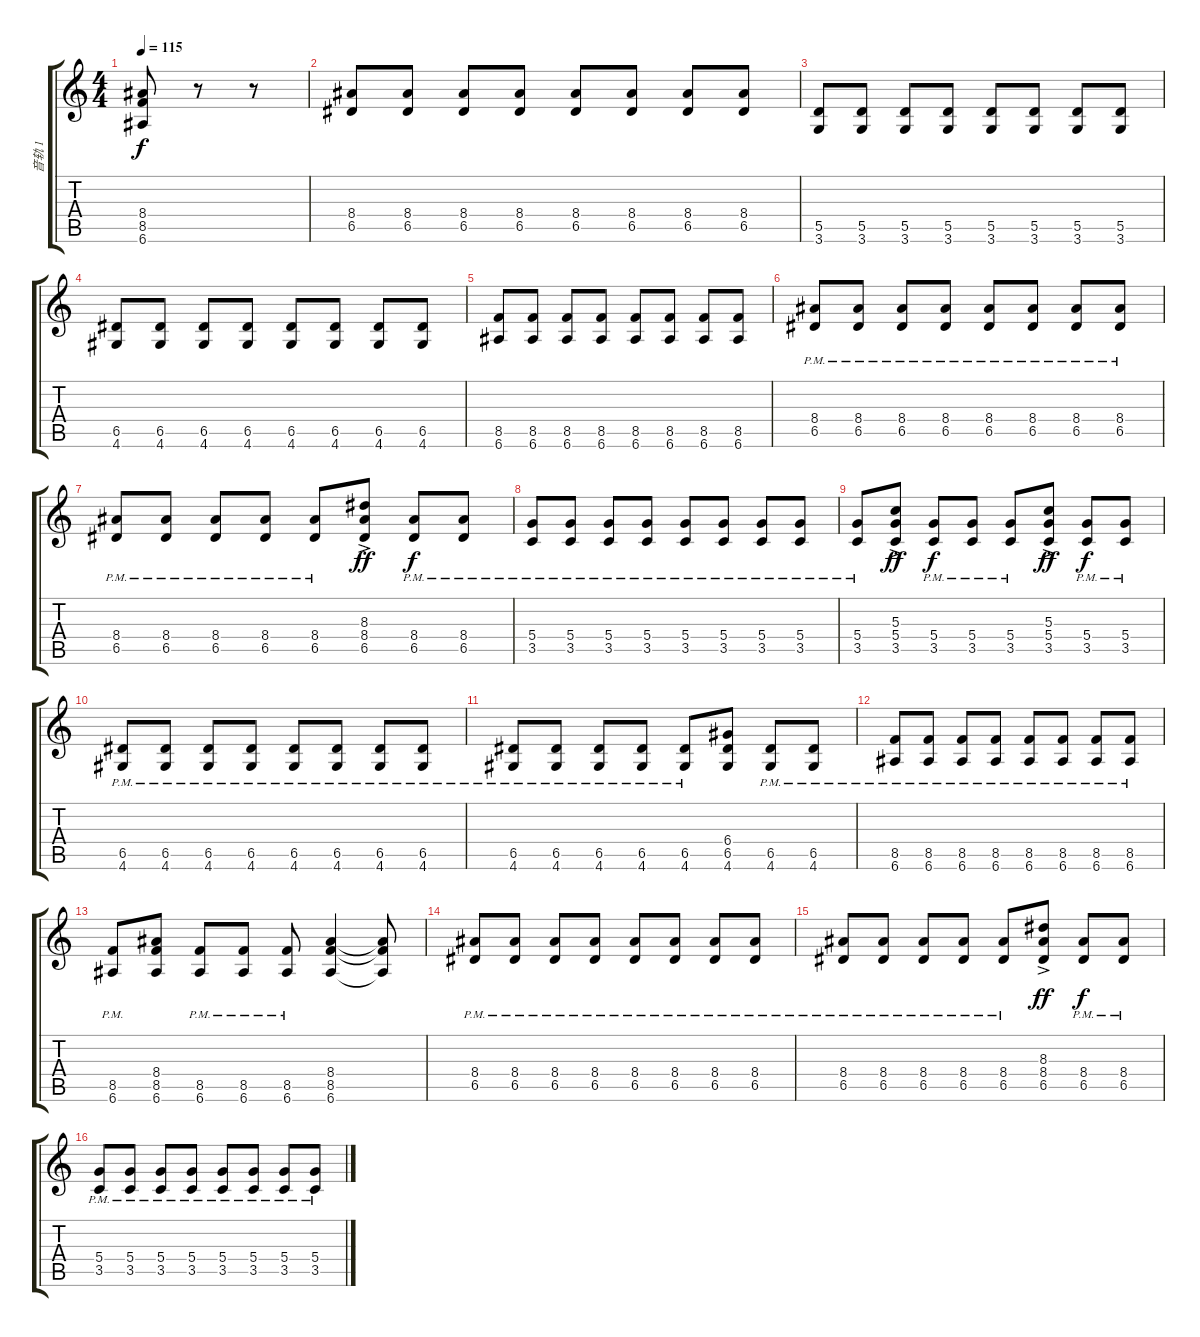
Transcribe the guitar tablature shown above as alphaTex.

\track ("音轨 1" "音轨 1") {instrument distortionguitar}
\staff {score tabs}
\tuning (E4 B3 G3 D3 A2 E2) {hide}
\ts (4 4)
\tempo 115
\clef g2
\ks c
(8.4 8.5 6.6).8{dy f} r.8 r.8 |
(8.4 6.5).8 (8.4 6.5).8 (8.4 6.5).8 (8.4 6.5).8 (8.4 6.5).8 (8.4 6.5).8 (8.4 6.5).8 (8.4 6.5).8 |
(5.5 3.6).8 (5.5 3.6).8 (5.5 3.6).8 (5.5 3.6).8 (5.5 3.6).8 (5.5 3.6).8 (5.5 3.6).8 (5.5 3.6).8 |
(6.5 4.6).8 (6.5 4.6).8 (6.5 4.6).8 (6.5 4.6).8 (6.5 4.6).8 (6.5 4.6).8 (6.5 4.6).8 (6.5 4.6).8 |
(8.5 6.6).8 (8.5 6.6).8 (8.5 6.6).8 (8.5 6.6).8 (8.5 6.6).8 (8.5 6.6).8 (8.5 6.6).8 (8.5 6.6).8 |
(8.4 6.5{pm}).8 (8.4 6.5{pm}).8 (8.4 6.5{pm}).8 (8.4 6.5{pm}).8 (8.4 6.5{pm}).8 (8.4 6.5{pm}).8 (8.4 6.5{pm}).8 (8.4 6.5{pm}).8 |
(8.4 6.5{pm}).8 (8.4 6.5{pm}).8 (8.4 6.5{pm}).8 (8.4 6.5{pm}).8 (8.4 6.5{pm}).8 (8.3 8.4 6.5{ac}).8{dy ff} (8.4 6.5{pm}).8{dy f} (8.4 6.5{pm}).8 |
(5.4 3.5{pm}).8 (5.4 3.5{pm}).8 (5.4 3.5{pm}).8 (5.4 3.5{pm}).8 (5.4 3.5{pm}).8 (5.4 3.5{pm}).8 (5.4 3.5{pm}).8 (5.4 3.5{pm}).8 |
(5.4 3.5{pm}).8 (5.3 5.4 3.5{ac}).8{dy ff} (5.4 3.5{pm}).8{dy f} (5.4 3.5{pm}).8 (5.4 3.5{pm}).8 (5.3 5.4 3.5{ac}).8{dy ff} (5.4 3.5{pm}).8{dy f} (5.4 3.5{pm}).8 |
(6.5 4.6{pm}).8 (6.5 4.6{pm}).8 (6.5 4.6{pm}).8 (6.5 4.6{pm}).8 (6.5 4.6{pm}).8 (6.5 4.6{pm}).8 (6.5 4.6{pm}).8 (6.5 4.6{pm}).8 |
(6.5 4.6{pm}).8 (6.5 4.6{pm}).8 (6.5 4.6{pm}).8 (6.5 4.6{pm}).8 (6.5 4.6{pm}).8 (6.4 6.5 4.6).8 (6.5 4.6{pm}).8 (6.5 4.6{pm}).8 |
(8.5 6.6{pm}).8 (8.5 6.6{pm}).8 (8.5 6.6{pm}).8 (8.5 6.6{pm}).8 (8.5 6.6{pm}).8 (8.5 6.6{pm}).8 (8.5 6.6{pm}).8 (8.5 6.6{pm}).8 |
(8.5 6.6{pm}).8 (8.4 8.5 6.6).8 (8.5 6.6{pm}).8 (8.5 6.6{pm}).8 (8.5 6.6{pm}).8 (8.4 8.5 6.6).4 (8.4{t} 8.5{t} 6.6{t}).8 |
(8.4 6.5{pm}).8 (8.4 6.5{pm}).8 (8.4 6.5{pm}).8 (8.4 6.5{pm}).8 (8.4 6.5{pm}).8 (8.4 6.5{pm}).8 (8.4 6.5{pm}).8 (8.4 6.5{pm}).8 |
(8.4 6.5{pm}).8 (8.4 6.5{pm}).8 (8.4 6.5{pm}).8 (8.4 6.5{pm}).8 (8.4 6.5{pm}).8 (8.3 8.4 6.5{ac}).8{dy ff} (8.4 6.5{pm}).8{dy f} (8.4 6.5{pm}).8 |
(5.4 3.5{pm}).8 (5.4 3.5{pm}).8 (5.4 3.5{pm}).8 (5.4 3.5{pm}).8 (5.4 3.5{pm}).8 (5.4 3.5{pm}).8 (5.4 3.5{pm}).8 (5.4 3.5{pm}).8
